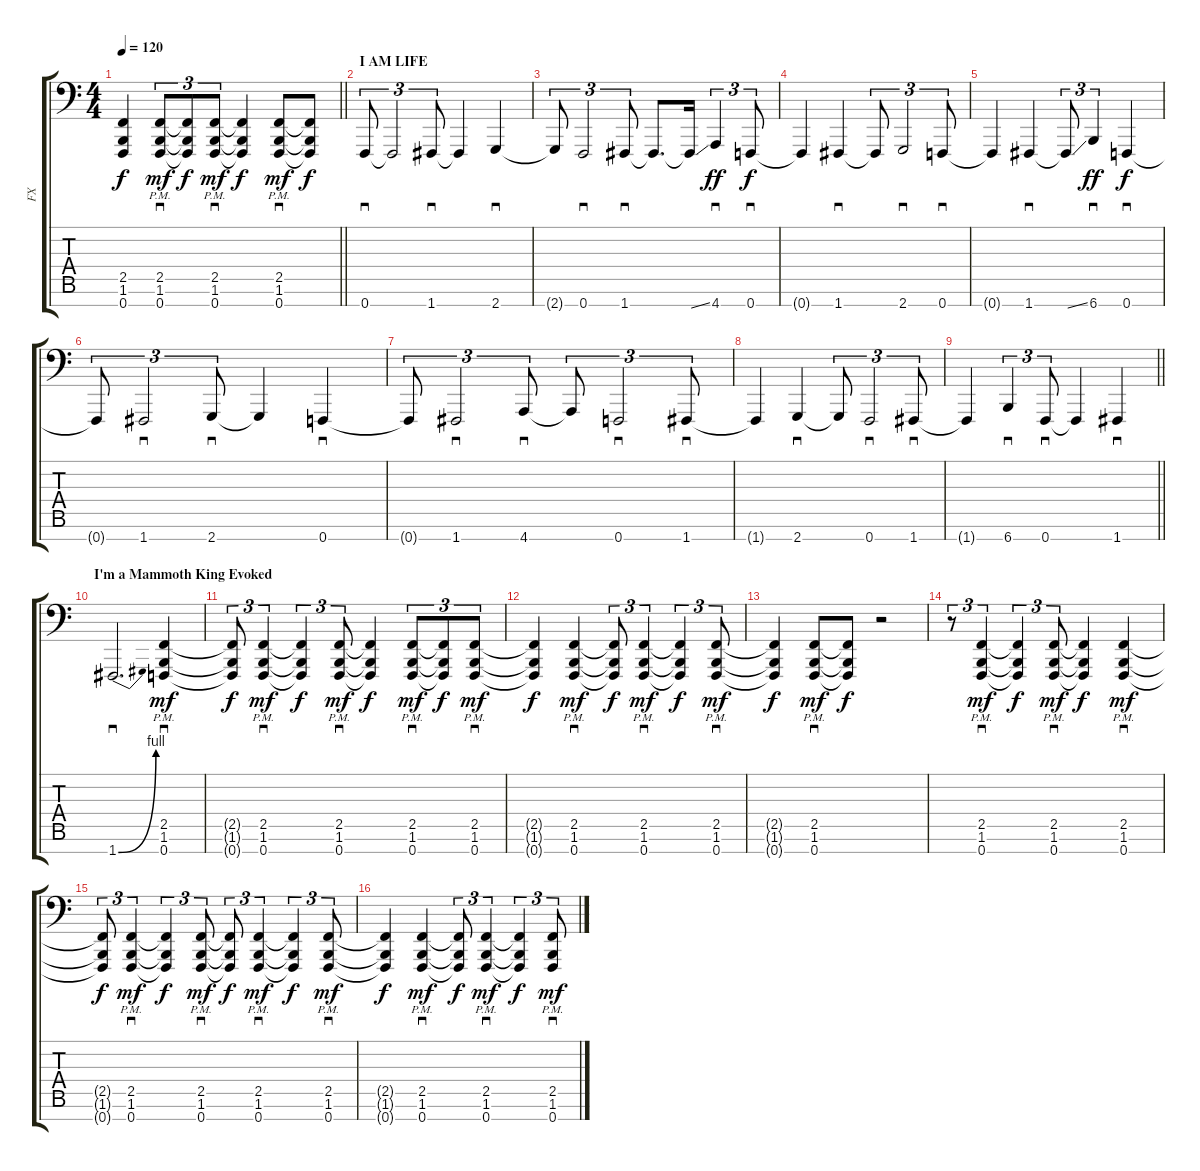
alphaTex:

\track ("FX" "FX") {instrument pad1newage}
\staff {score tabs}
\tuning (Bb3 F3 Db3 Ab2 Eb2 Bb1 F1) {hide}
\ts (4 4)
\tempo 120
\clef f4
\barLineRight lightlight
\ks c
(2.5{t} 1.6{t} 0.7{t}).4{dy f} (2.5{pm} 1.6{pm} 0.7{pm}).8{sd tu (3 2) dy mf} (2.5{t} 1.6{t} 0.7{t}).8{tu (3 2) dy f} (2.5{pm} 1.6{pm} 0.7{pm}).8{sd tu (3 2) dy mf} (2.5{t} 1.6{t} 0.7{t}).4{dy f} (2.5{pm} 1.6{pm} 0.7{pm}).8{sd dy mf} (2.5{t} 1.6{t} 0.7{t}).8{dy f} |
\section ("" "I AM LIFE")
0.7.8{sd tu (3 2)} 0.7{t}.2{tu (3 2)} 1.7.8{sd tu (3 2)} 1.7{t}.4 2.7.4{sd} |
2.7{t}.8{tu (3 2)} 0.7.2{sd tu (3 2)} 1.7.8{sd tu (3 2)} 1.7{t}.8{d} 1.7{ss t}.16 4.7.4{sd tu (3 2) dy ff} 0.7.8{sd tu (3 2) dy f} |
0.7{t}.4 1.7.4{sd} 1.7{t}.8{tu (3 2)} 2.7.2{sd tu (3 2)} 0.7.8{sd tu (3 2)} |
0.7{t}.4 1.7.4{sd} 1.7{ss t}.8{tu (3 2)} 6.7.4{sd tu (3 2) dy ff} 0.7.4{sd dy f} |
0.7{t}.8{tu (3 2)} 1.7.2{sd tu (3 2)} 2.7.8{sd tu (3 2)} 2.7{t}.4 0.7.4{sd} |
0.7{t}.8{tu (3 2)} 1.7.2{sd tu (3 2)} 4.7.8{sd tu (3 2)} 4.7{t}.8{tu (3 2)} 0.7.2{sd tu (3 2)} 1.7.8{sd tu (3 2)} |
1.7{t}.4 2.7.4{sd} 2.7{t}.8{tu (3 2)} 0.7.2{sd tu (3 2)} 1.7.8{sd tu (3 2)} |
\barLineRight lightlight
1.7{t}.4 6.7.4{sd tu (3 2)} 0.7.8{sd tu (3 2)} 0.7{t}.4 1.7.4{sd} |
\section ("" "I'm a Mammoth King Evoked")
1.7{be (bend 0 0 60 4)}.2{d sd} (2.5{pm} 1.6{pm} 0.7{pm}).4{sd dy mf} |
(2.5{t} 1.6{t} 0.7{t}).8{tu (3 2) dy f} (2.5{pm} 1.6{pm} 0.7{pm}).4{sd tu (3 2) dy mf} (2.5{t} 1.6{t} 0.7{t}).4{tu (3 2) dy f} (2.5{pm} 1.6{pm} 0.7{pm}).8{sd tu (3 2) dy mf} (2.5{t} 1.6{t} 0.7{t}).4{dy f} (2.5{pm} 1.6{pm} 0.7{pm}).8{sd tu (3 2) dy mf} (2.5{t} 1.6{t} 0.7{t}).8{tu (3 2) dy f} (2.5{pm} 1.6{pm} 0.7{pm}).8{sd tu (3 2) dy mf} |
(2.5{t} 1.6{t} 0.7{t}).4{dy f} (2.5{pm} 1.6{pm} 0.7{pm}).4{sd dy mf} (2.5{t} 1.6{t} 0.7{t}).8{tu (3 2) dy f} (2.5{pm} 1.6{pm} 0.7{pm}).4{sd tu (3 2) dy mf} (2.5{t} 1.6{t} 0.7{t}).4{tu (3 2) dy f} (2.5{pm} 1.6{pm} 0.7{pm}).8{sd tu (3 2) dy mf} |
(2.5{t} 1.6{t} 0.7{t}).4{dy f} (2.5{pm} 1.6{pm} 0.7{pm}).8{sd dy mf} (2.5{t} 1.6{t} 0.7{t}).8{dy f} r.2 |
r.8{tu (3 2)} (2.5{pm} 1.6{pm} 0.7{pm}).4{sd tu (3 2) dy mf} (2.5{t} 1.6{t} 0.7{t}).4{tu (3 2) dy f} (2.5{pm} 1.6{pm} 0.7{pm}).8{sd tu (3 2) dy mf} (2.5{t} 1.6{t} 0.7{t}).4{dy f} (2.5{pm} 1.6{pm} 0.7{pm}).4{sd dy mf} |
(2.5{t} 1.6{t} 0.7{t}).8{tu (3 2) dy f} (2.5{pm} 1.6{pm} 0.7{pm}).4{sd tu (3 2) dy mf} (2.5{t} 1.6{t} 0.7{t}).4{tu (3 2) dy f} (2.5{pm} 1.6{pm} 0.7{pm}).8{sd tu (3 2) dy mf} (2.5{t} 1.6{t} 0.7{t}).8{tu (3 2) dy f} (2.5{pm} 1.6{pm} 0.7{pm}).4{sd tu (3 2) dy mf} (2.5{t} 1.6{t} 0.7{t}).4{tu (3 2) dy f} (2.5{pm} 1.6{pm} 0.7{pm}).8{sd tu (3 2) dy mf} |
(2.5{t} 1.6{t} 0.7{t}).4{dy f} (2.5{pm} 1.6{pm} 0.7{pm}).4{sd dy mf} (2.5{t} 1.6{t} 0.7{t}).8{tu (3 2) dy f} (2.5{pm} 1.6{pm} 0.7{pm}).4{sd tu (3 2) dy mf} (2.5{t} 1.6{t} 0.7{t}).4{tu (3 2) dy f} (2.5{pm} 1.6{pm} 0.7{pm}).8{sd tu (3 2) dy mf}
